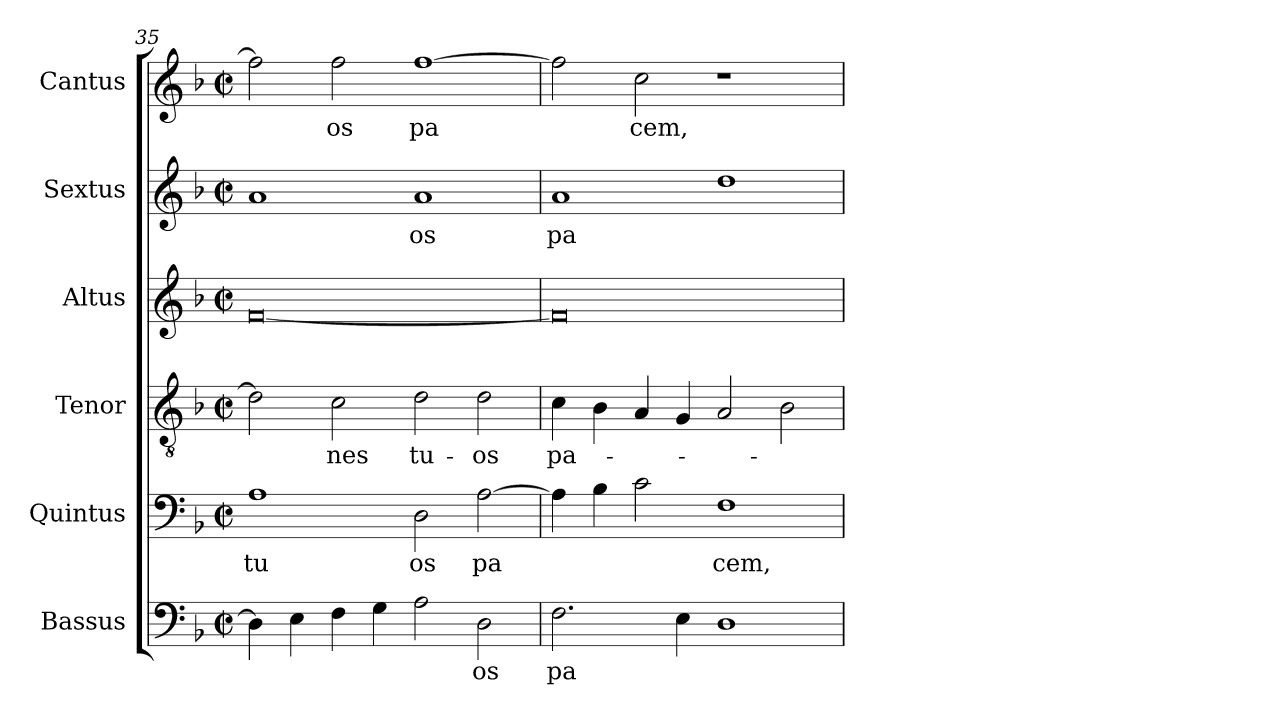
**kern	**text	**kern	**text	**kern	**text	**kern	**kern	**text	**kern	**text
*part6	*part6	*part5	*part5	*part4	*part4	*part3	*part2	*part2	*part1	*part1
*staff6	*staff6	*staff5	*staff5	*staff4	*staff4	*staff3	*staff2	*staff2	*staff1	*staff1
*I"Bassus	*	*I"Quintus	*	*I"Tenor	*	*I"Altus	*I"Sextus	*	*I"Cantus	*
*I'Bassus	*	*I'Quintus	*	*I'Tenor	*	*I'Altus	*I'Sextus	*	*I'Cantus	*
*clefF4	*	*clefF4	*	*clefGv2	*	*clefG2	*clefG2	*	*clefG2	*
*k[b-]	*	*k[b-]	*	*k[b-]	*	*k[b-]	*k[b-]	*	*k[b-]	*
*F:	*	*F:	*	*F:	*	*F:	*F:	*	*F:	*
*M2/2	*	*M2/2	*	*M2/2	*	*M2/2	*M2/2	*	*M2/2	*
*met(c|)	*	*met(c|)	*	*met(c|)	*	*met(c|)	*met(c|)	*	*met(c|)	*
=35	=35	=35	=35	=35	=35	=35	=35	=35	=35	=35
!	!	!	!LO:LY:b:cj	!	!	!	!	!	!	!
4D\]	.	1A	tu	2d\]	.	[<0f	1a	.	2ff\]	.
4E\	.	.	.	.	.	.	.	.	.	.
!	!	!	!	!	!LO:LY:b:cj	!	!	!	!	!LO:LY:b:cj
4F\	.	.	.	2c\	-nes	.	.	.	2ff\	os
4G\	.	.	.	.	.	.	.	.	.	.
!	!	!	!LO:LY:b:cj	!	!LO:LY:b:cj	!	!	!LO:LY:b:cj	!	!LO:LY:b:cj
2A\	.	2D\	os	2d\	tu-	.	1a	os	[>1ff	pa
!	!LO:LY:b:cj	!	!LO:LY:b:cj	!	!LO:LY:b:cj	!	!	!	!	!
2D\	os	[>2A\	pa	2d\	-os	.	.	.	.	.
=36	=36	=36	=36	=36	=36	=36	=36	=36	=36	=36
!	!LO:LY:b:cj	!	!	!	!LO:LY:b	!	!	!LO:LY:b:cj	!	!
2.F\	pa	4A\]	.	4c\	pa-	0f]	1a	pa	2ff\]	.
.	.	4B-\	.	4B-\	.	.	.	.	.	.
!	!	!	!	!	!	!	!	!	!	!LO:LY:b:cj
.	.	2c\	.	4A/	.	.	.	.	2cc\	cem,
4E\	.	.	.	4G/	.	.	.	.	.	.
!	!	!	!LO:LY:b:cj	!	!	!	!	!	!	!
1D	.	1F	cem,	2A/	.	.	1dd	.	1r	.
.	.	.	.	2B-\	.	.	.	.	.	.
=	=	=	=	=	=	=	=	=	=	=
*-	*-	*-	*-	*-	*-	*-	*-	*-	*-	*-
